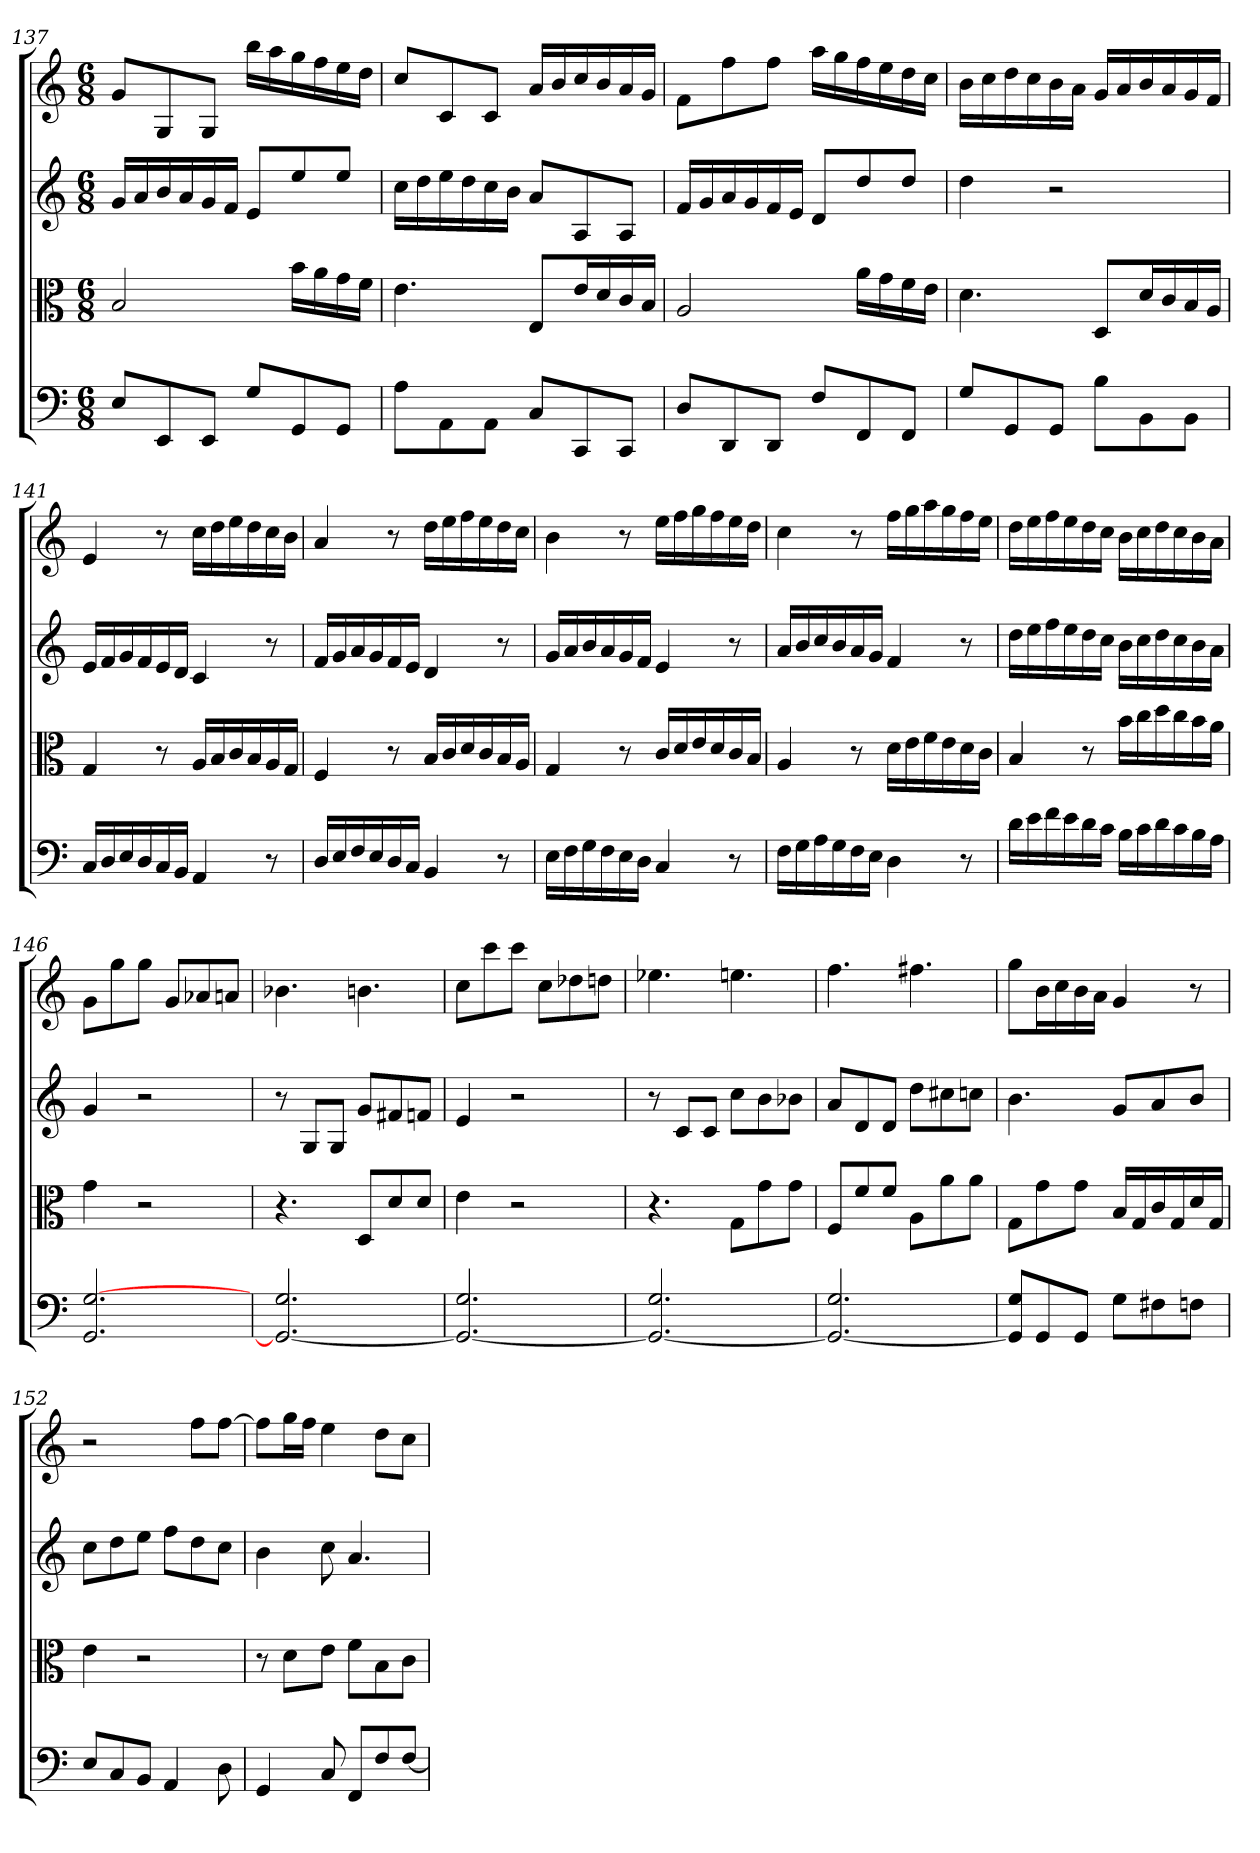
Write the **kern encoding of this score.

**kern	**kern	**kern	**kern
*part4	*part3	*part2	*part1
*staff4	*staff3	*staff2	*staff1
*clefF4	*clefC3	*	*
*k[]	*k[]	*k[]	*k[]
*C:	*C:	*C:	*C:
*M6/8	*M6/8	*M6/8	*M6/8
=137	=137	=137	=137
8E/L	2B	16gLL	8gL
.	.	16a	.
8EE/	.	16b	8G
.	.	16a	.
8EE/J	.	16g	8GJ
.	.	16fJJ	.
8G/L	.	8eL	16bbLL
.	.	.	16aa
8GG/	16b\LL	8ee	16gg
.	16a\	.	16ff
8GG/J	16g\	8eeJ	16ee
.	16f\JJ	.	16ddJJ
=138	=138	=138	=138
8A\L	4.e	16ccLL	8ccL
.	.	16dd	.
8AA\	.	16ee	8c
.	.	16dd	.
8AA\J	.	16cc	8cJ
.	.	16bJJ	.
8C/L	8E/L	8aL	16aLL
.	.	.	16b
8CC/	16e/L	8A	16cc
.	16d/	.	16b
8CC/J	16c/	8AJ	16a
.	16B/JJ	.	16gJJ
=139	=139	=139	=139
8D/L	2A	16fLL	8fL
.	.	16g	.
8DD/	.	16a	8ff
.	.	16g	.
8DD/J	.	16f	8ffJ
.	.	16eJJ	.
8F/L	.	8dL	16aaLL
.	.	.	16gg
8FF/	16a\LL	8dd	16ff
.	16g\	.	16ee
8FF/J	16f\	8ddJ	16dd
.	16e\JJ	.	16ccJJ
=140	=140	=140	=140
8G/L	4.d	4dd	16bLL
.	.	.	16cc
8GG/	.	.	16dd
.	.	.	16cc
8GG/J	.	2r	16b
.	.	.	16aJJ
8B\L	8D/L	.	16gLL
.	.	.	16a
8BB\	16d/L	.	16b
.	16c/	.	16a
8BB\J	16B/	.	16g
.	16A/JJ	.	16fJJ
=141	=141	=141	=141
16C/LL	4G	16eLL	4e
16D/	.	16f	.
16E/	.	16g	.
16D/	.	16f	.
16C/	8r	16e	8r
16BB/JJ	.	16dJJ	.
4AA	16A/LL	4c	16ccLL
.	16B/	.	16dd
.	16c/	.	16ee
.	16B/	.	16dd
8r	16A/	8r	16cc
.	16G/JJ	.	16bJJ
=142	=142	=142	=142
16D/LL	4F	16fLL	4a
16E/	.	16g	.
16F/	.	16a	.
16E/	.	16g	.
16D/	8r	16f	8r
16C/JJ	.	16eJJ	.
4BB	16B/LL	4d	16ddLL
.	16c/	.	16ee
.	16d/	.	16ff
.	16c/	.	16ee
8r	16B/	8r	16dd
.	16A/JJ	.	16ccJJ
=143	=143	=143	=143
16E\LL	4G	16gLL	4b
16F\	.	16a	.
16G\	.	16b	.
16F\	.	16a	.
16E\	8r	16g	8r
16D\JJ	.	16fJJ	.
4C	16c/LL	4e	16eeLL
.	16d/	.	16ff
.	16e/	.	16gg
.	16d/	.	16ff
8r	16c/	8r	16ee
.	16B/JJ	.	16ddJJ
=144	=144	=144	=144
16F\LL	4A	16aLL	4cc
16G\	.	16b	.
16A\	.	16cc	.
16G\	.	16b	.
16F\	8r	16a	8r
16E\JJ	.	16gJJ	.
4D	16d\LL	4f	16ffLL
.	16e\	.	16gg
.	16f\	.	16aa
.	16e\	.	16gg
8r	16d\	8r	16ff
.	16c\JJ	.	16eeJJ
=145	=145	=145	=145
16d\LL	4B	16ddLL	16ddLL
16e\	.	16ee	16ee
16f\	.	16ff	16ff
16e\	.	16ee	16ee
16d\	8r	16dd	16dd
16c\JJ	.	16ccJJ	16ccJJ
16B\LL	16b\LL	16bLL	16bLL
16c\	16cc\	16cc	16cc
16d\	16dd\	16dd	16dd
16c\	16cc\	16cc	16cc
16B\	16b\	16b	16b
16A\JJ	16a\JJ	16aJJ	16aJJ
=146	=146	=146	=146
2.GG [2.G	4g	4g	8gL
.	.	.	8gg
.	2r	2r	8ggJ
.	.	.	8gL
.	.	.	8a-X
.	.	.	8anJ
=147	=147	=147	=147
2.GG_ 2.G	4.r	8r	4.b-X
.	.	8GL	.
.	.	8GJ	.
.	8D/L	8gL	4.bn
.	8d/	8f#X	.
.	8d/J	8fnJ	.
=148	=148	=148	=148
2.GG_ 2.G	4e	4e	8ccL
.	.	.	8ccc
.	2r	2r	8cccJ
.	.	.	8ccL
.	.	.	8dd-X
.	.	.	8ddnJ
=149	=149	=149	=149
2.GG_ 2.G	4.r	8r	4.ee-X
.	.	8cL	.
.	.	8cJ	.
.	8G\L	8ccL	4.een
.	8g\	8b	.
.	8g\J	8b-XJ	.
=150	=150	=150	=150
2.GG_ 2.G	8F/L	8aL	4.ff
.	8f/	8d	.
.	8f/J	8dJ	.
.	8A\L	8ddL	4.ff#X
.	8a\	8cc#X	.
.	8a\J	8ccnJ	.
=151	=151	=151	=151
8GG]/ 8G/L	8G\L	4.b	8ggL
8GG/	8g\	.	16bL
.	.	.	16cc
8GG/J	8g\J	.	16b
.	.	.	16aJJ
8G\L	16B/LL	8gL	4g
.	16G/	.	.
8F#X\	16c/	8a	.
.	16G/	.	.
8Fn\J	16d/	8bJ	8r
.	16G/JJ	.	.
=152	=152	=152	=152
8E/L	4e	8ccL	2r
8C/	.	8dd	.
8BB/J	2r	8eeJ	.
4AA	.	8ffL	.
.	.	8dd	8ffL
8D	.	8ccJ	[8ffJ
=153	=153	=153	=153
4GG	8r	4b	8ffL]
.	8d\L	.	16ggL
.	.	.	16ffJJ
8C	8e\J	8cc	4ee
8FF/L	8f\L	4.a	.
8F/	8B\	.	8ddL
[8F/J	8c\J	.	8ccJ
=	=	=	=
*-	*-	*-	*-
